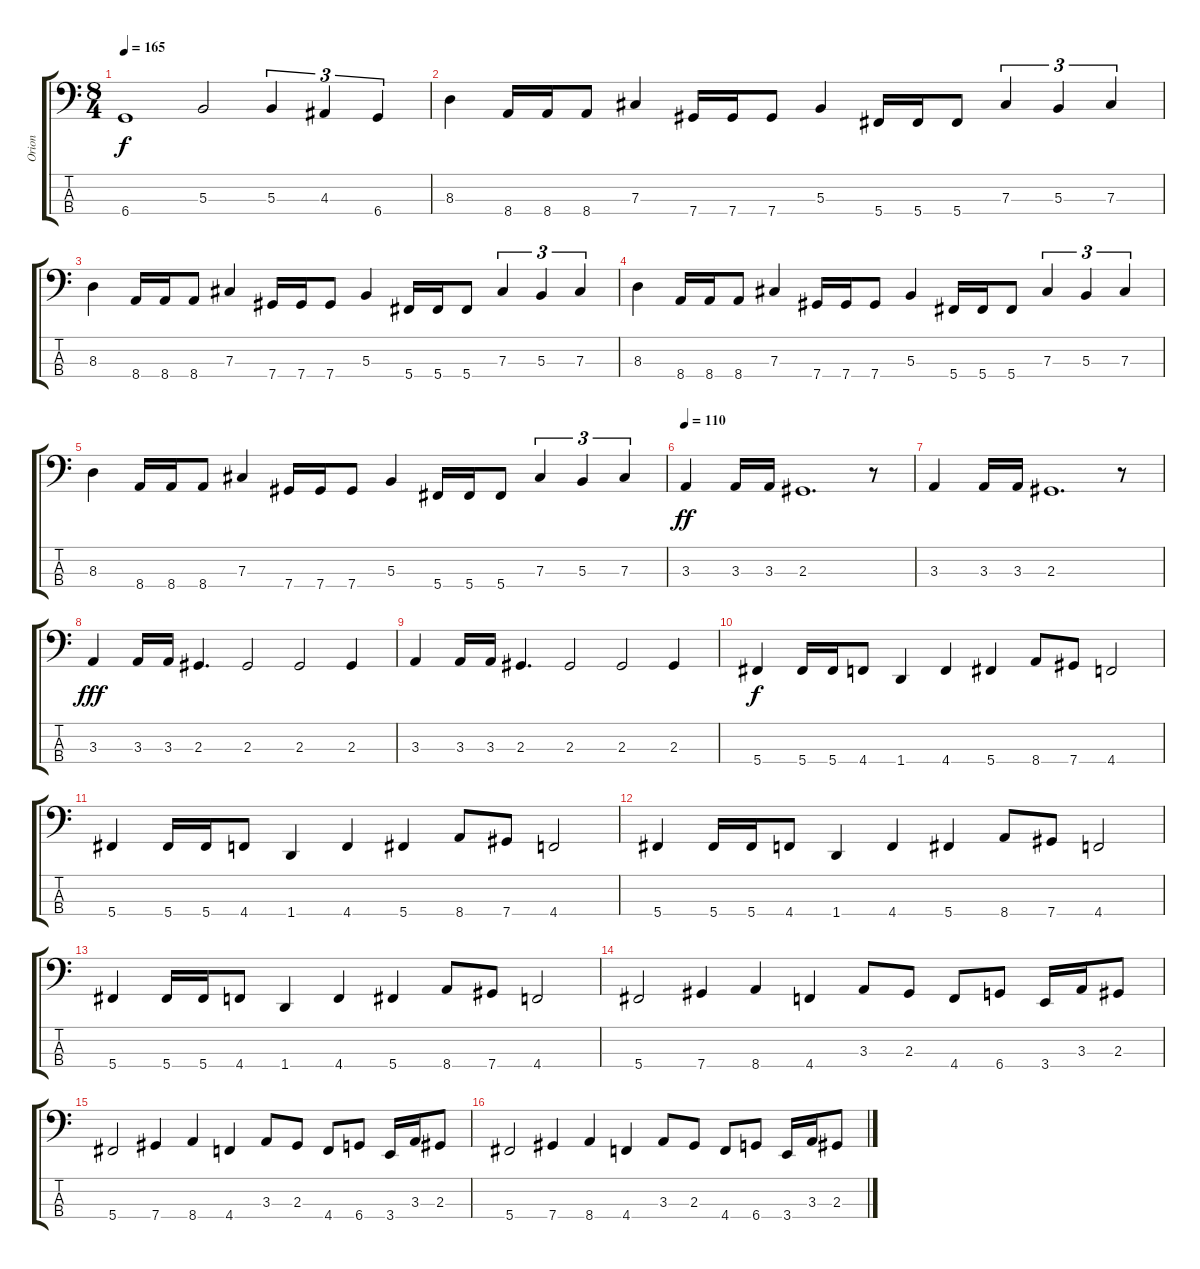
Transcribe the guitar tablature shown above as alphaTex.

\track ("Orion" "Orion") {instrument electricbassfinger}
\staff {score tabs}
\tuning (E2 B1 Gb1 Db1) {hide}
\ts (8 4)
\tempo 165
\clef f4
\ks c
6.4.1{dy f} 5.3.2 5.3.4{tu (3 2)} 4.3.4{tu (3 2)} 6.4.4{tu (3 2)} |
8.3.4 8.4.16 8.4.16 8.4.8 7.3.4 7.4.16 7.4.16 7.4.8 5.3.4 5.4.16 5.4.16 5.4.8 7.3.4{tu (3 2)} 5.3.4{tu (3 2)} 7.3.4{tu (3 2)} |
8.3.4 8.4.16 8.4.16 8.4.8 7.3.4 7.4.16 7.4.16 7.4.8 5.3.4 5.4.16 5.4.16 5.4.8 7.3.4{tu (3 2)} 5.3.4{tu (3 2)} 7.3.4{tu (3 2)} |
8.3.4 8.4.16 8.4.16 8.4.8 7.3.4 7.4.16 7.4.16 7.4.8 5.3.4 5.4.16 5.4.16 5.4.8 7.3.4{tu (3 2)} 5.3.4{tu (3 2)} 7.3.4{tu (3 2)} |
8.3.4 8.4.16 8.4.16 8.4.8 7.3.4 7.4.16 7.4.16 7.4.8 5.3.4 5.4.16 5.4.16 5.4.8 7.3.4{tu (3 2)} 5.3.4{tu (3 2)} 7.3.4{tu (3 2)} |
\tempo 110
3.3.4{dy ff} 3.3.16 3.3.16 2.3.1{d} r.8 |
3.3.4 3.3.16 3.3.16 2.3.1{d} r.8 |
3.3.4{dy fff} 3.3.16 3.3.16 2.3.4{d} 2.3.2 2.3.2 2.3.4 |
3.3.4 3.3.16 3.3.16 2.3.4{d} 2.3.2 2.3.2 2.3.4 |
5.4.4{dy f} 5.4.16 5.4.16 4.4.8 1.4.4 4.4.4 5.4.4 8.4.8 7.4.8 4.4.2 |
5.4.4 5.4.16 5.4.16 4.4.8 1.4.4 4.4.4 5.4.4 8.4.8 7.4.8 4.4.2 |
5.4.4 5.4.16 5.4.16 4.4.8 1.4.4 4.4.4 5.4.4 8.4.8 7.4.8 4.4.2 |
5.4.4 5.4.16 5.4.16 4.4.8 1.4.4 4.4.4 5.4.4 8.4.8 7.4.8 4.4.2 |
5.4.2 7.4.4 8.4.4 4.4.4 3.3.8 2.3.8 4.4.8 6.4.8 3.4.16 3.3.16 2.3.8 |
5.4.2 7.4.4 8.4.4 4.4.4 3.3.8 2.3.8 4.4.8 6.4.8 3.4.16 3.3.16 2.3.8 |
5.4.2 7.4.4 8.4.4 4.4.4 3.3.8 2.3.8 4.4.8 6.4.8 3.4.16 3.3.16 2.3.8
